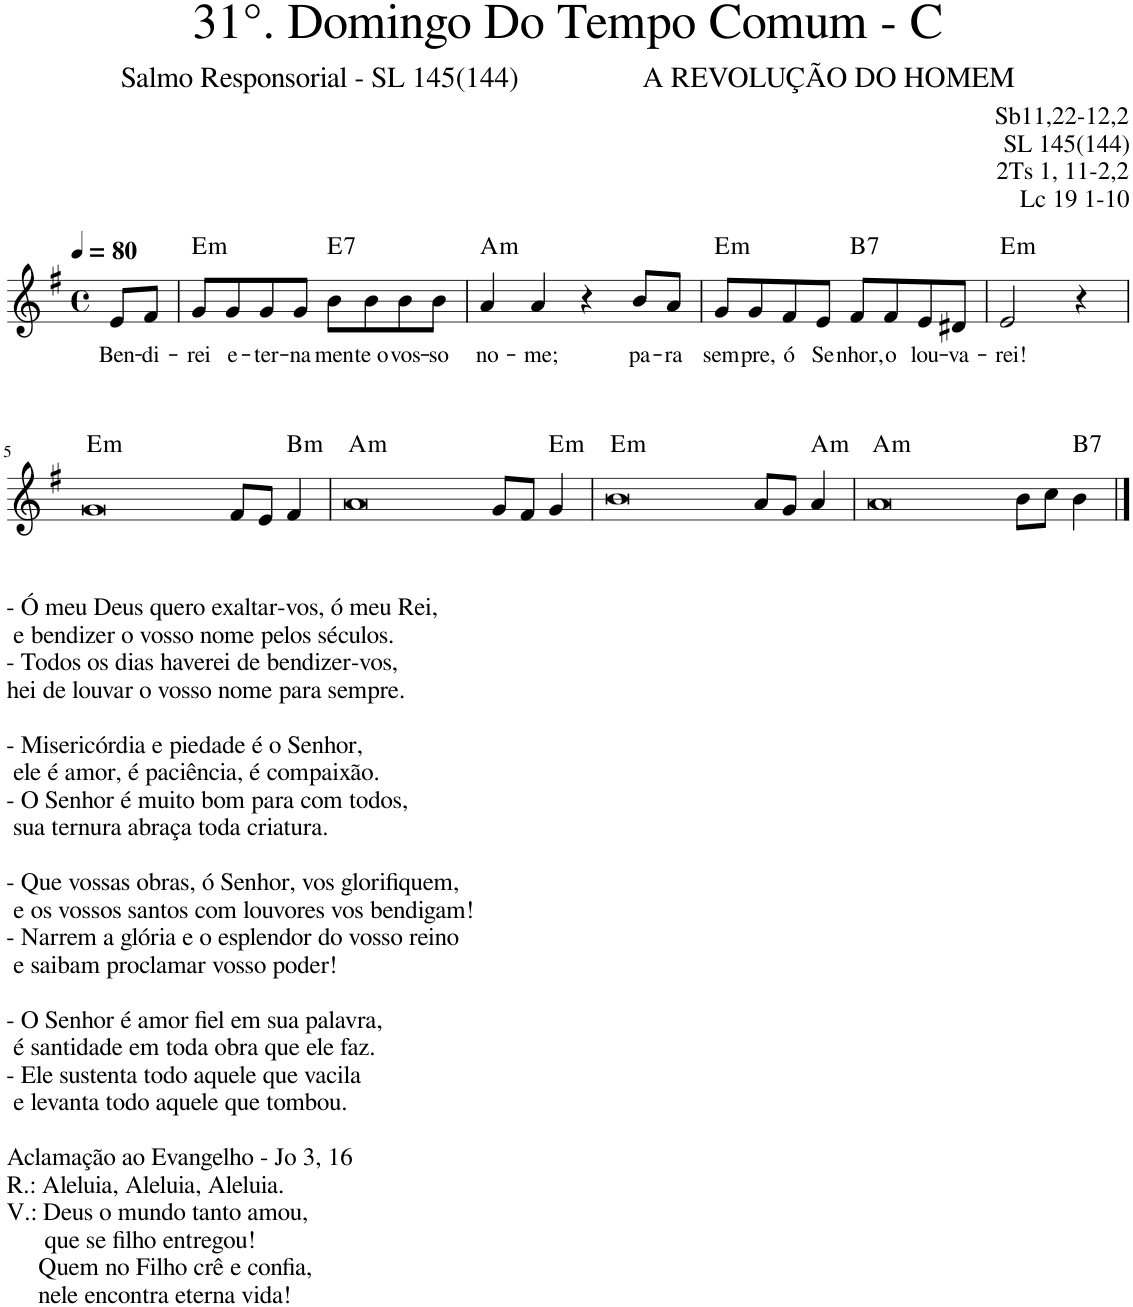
**kern	**text	**harte
*part1	*part1	*part1
*staff1	*staff1	*
*I"Voz	*	*
*I'Vo.	*	*
*clefG2	*	*
*k[f#]	*	*
*M4/4	*	*
*met(c)	*	*
*MM80	*	*
=	=	=
!	!LO:LY:b	!
8e/L	Ben-	.
!	!LO:LY:b	!
8f#/J	-di-	.
=1	=1	=1
!	!LO:LY:b	!LO:H:kt=m
8g/L	-rei	E:min
!	!LO:LY:b	!
8g/	e-	.
!	!LO:LY:b	!
8g/	-ter-	.
!	!LO:LY:b	!
8g/J	-na-	.
!	!LO:LY:b	!LO:H:kt=7
8b\L	-men-	E:7
!	!LO:LY:b	!
8b\	-te o	.
!	!LO:LY:b	!
8b\	vos-	.
!	!LO:LY:b	!
8b\J	-so	.
=2	=2	=2
!	!LO:LY:b	!LO:H:kt=m
4a/	no-	A:min
!	!LO:LY:b	!
4a/	-me;	.
4r	.	.
!	!LO:LY:b	!
8b/L	pa-	.
!	!LO:LY:b	!
8a/J	-ra	.
=3	=3	=3
!	!LO:LY:b	!LO:H:kt=m
8g/L	sem-	E:min
!	!LO:LY:b	!
8g/	-pre,	.
!	!LO:LY:b	!
8f#/	ó	.
!	!LO:LY:b	!
8e/J	Se-	.
!	!LO:LY:b	!LO:H:kt=7
8f#/L	-nhor,	B:7
!	!LO:LY:b	!
8f#/	o	.
!	!LO:LY:b	!
8e/	lou-	.
!	!LO:LY:b	!
8d#X/J	-va-	.
=4	=4	=4
!	!LO:LY:b	!LO:H:kt=m
2e/	-rei!	E:min
4r	.	.
!!LO:LB:g=z
=5	=5	=5
!LO:TX:b:t=- Ó meu Deus quero exaltar-vos, ó meu Rei,	!	!
!LO:TX:b:t=e bendizer o vosso nome pelos séculos.	!	!
!LO:TX:b:t=- Todos os dias haverei de bendizer-vos,	!	!
!LO:TX:b:t=hei de louvar o vosso nome para sempre.	!	!
!LO:TX:b:t=- Misericórdia e piedade é o Senhor,	!	!
!LO:TX:b:t=ele é amor, é paciência, é compaixão.	!	!
!LO:TX:b:t=- O Senhor é muito bom para com todos,	!	!
!LO:TX:b:t=sua ternura abraça toda criatura.	!	!
!LO:TX:b:t=- Que vossas obras, ó Senhor, vos glorifiquem,	!	!
!LO:TX:b:t=e os vossos santos com louvores vos bendigam!	!	!
!LO:TX:b:t=- Narrem a glória e o esplendor do vosso reino	!	!
!LO:TX:b:t=e saibam proclamar vosso poder!	!	!
!LO:TX:b:t=- O Senhor é amor fiel em sua palavra,	!	!
!LO:TX:b:t=é santidade em toda obra que ele faz.	!	!
!LO:TX:b:t=- Ele sustenta todo aquele que vacila	!	!
!LO:TX:b:t=e levanta todo aquele que tombou.	!	!
!LO:TX:b:t=Aclamação ao Evangelho - Jo 3, 16	!	!
!LO:TX:b:t=R.&colon; Aleluia, Aleluia, Aleluia.	!	!
!LO:TX:b:t=V.&colon; Deus o mundo tanto amou,	!	!
!LO:TX:b:t=que se filho entregou!	!	!
!LO:TX:b:t=Quem no Filho crê e confia,	!	!
!LO:TX:b:t=nele encontra eterna vida!	!	!LO:H:kt=m
[1g	.	E:min
1ryy	.	.
8f#/L	.	.
8e/J	.	.
!	!	!LO:H:kt=m
4f#/	.	B:min
=6	=6	=6
!	!	!LO:H:kt=m
[1a	.	A:min
1g]	.	.
8g/L	.	.
8f#/J	.	.
!	!	!LO:H:kt=m
4g/	.	E:min
=7	=7	=7
!	!	!LO:H:kt=m
[1b	.	E:min
1a]	.	.
8a/L	.	.
8g/J	.	.
!	!	!LO:H:kt=m
4a/	.	A:min
=8	=8	=8
!	!	!LO:H:kt=m
[1a	.	A:min
1b]	.	.
8b\L	.	.
8cc\J	.	.
!	!	!LO:H:kt=7
4b\	.	B:7
==9	==9	==9
1a]	.	.
=	=	=
*-	*-	*-
